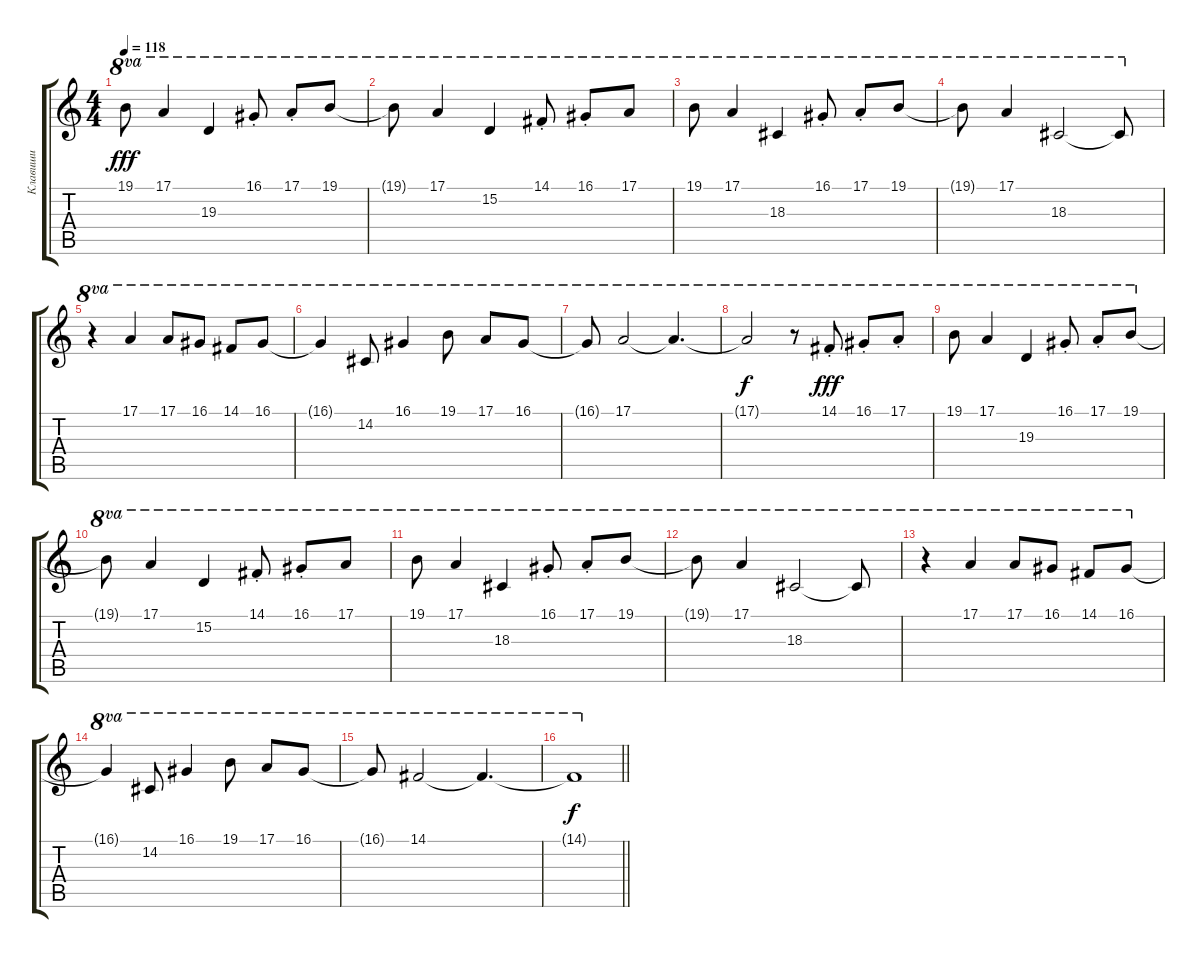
\track ("Клавиши" "Клавиши") {instrument synthbrass1}
\staff {score tabs}
\tuning (E4 B3 G3 D3 A2 E2) {hide}
\ts (4 4)
\tempo 118
\clef g2
\ks c
19.1.8{ot 8va dy fff} 17.1.4{ot 8va} 19.3.4{ot 8va} 16.1{st}.8{ot 8va} 17.1{st}.8{ot 8va} 19.1.8{ot 8va} |
19.1{t}.8{ot 8va} 17.1.4{ot 8va} 15.2.4{ot 8va} 14.1{st}.8{ot 8va} 16.1{st}.8{ot 8va} 17.1.8{ot 8va} |
19.1.8{ot 8va} 17.1.4{ot 8va} 18.3.4{ot 8va} 16.1{st}.8{ot 8va} 17.1{st}.8{ot 8va} 19.1.8{ot 8va} |
19.1{t}.8{ot 8va} 17.1.4{ot 8va} 18.3.2{ot 8va} 18.3{t}.8{ot 8va} |
r.4{ot 8va} 17.1.4{ot 8va} 17.1.8{ot 8va} 16.1.8{ot 8va} 14.1.8{ot 8va} 16.1.8{ot 8va} |
16.1{t}.4{ot 8va} 14.2.8{ot 8va} 16.1.4{ot 8va} 19.1.8{ot 8va} 17.1.8{ot 8va} 16.1.8{ot 8va} |
16.1{t}.8{ot 8va} 17.1.2{ot 8va} 17.1{t}.4{d ot 8va} |
17.1{t}.2{ot 8va dy f} r.8{ot 8va} 14.1{st}.8{ot 8va dy fff} 16.1{st}.8{ot 8va} 17.1{st}.8{ot 8va} |
19.1.8{ot 8va} 17.1.4{ot 8va} 19.3.4{ot 8va} 16.1{st}.8{ot 8va} 17.1{st}.8{ot 8va} 19.1.8{ot 8va} |
19.1{t}.8{ot 8va} 17.1.4{ot 8va} 15.2.4{ot 8va} 14.1{st}.8{ot 8va} 16.1{st}.8{ot 8va} 17.1.8{ot 8va} |
19.1.8{ot 8va} 17.1.4{ot 8va} 18.3.4{ot 8va} 16.1{st}.8{ot 8va} 17.1{st}.8{ot 8va} 19.1.8{ot 8va} |
19.1{t}.8{ot 8va} 17.1.4{ot 8va} 18.3.2{ot 8va} 18.3{t}.8{ot 8va} |
r.4{ot 8va} 17.1.4{ot 8va} 17.1.8{ot 8va} 16.1.8{ot 8va} 14.1.8{ot 8va} 16.1.8{ot 8va} |
16.1{t}.4{ot 8va} 14.2.8{ot 8va} 16.1.4{ot 8va} 19.1.8{ot 8va} 17.1.8{ot 8va} 16.1.8{ot 8va} |
16.1{t}.8{ot 8va} 14.1.2{ot 8va} 14.1{t}.4{d ot 8va} |
\barLineRight lightlight
14.1{t}.1{ot 8va dy f}
